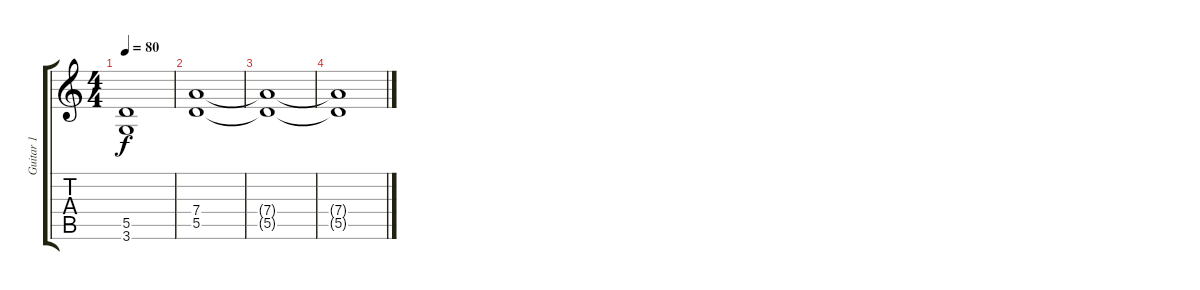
\track ("Guitar 1" "Guitar 1") {instrument distortionguitar}
\staff {score tabs}
\tuning (E4 B3 G3 D3 A2 E2) {hide}
\ts (4 4)
\tempo 80
\clef g2
\ks c
(5.5{t} 3.6{t}).1{dy f} |
(7.4 5.5).1 |
(7.4{t} 5.5{t}).1 |
(7.4{t} 5.5{t}).1{volume 0}
